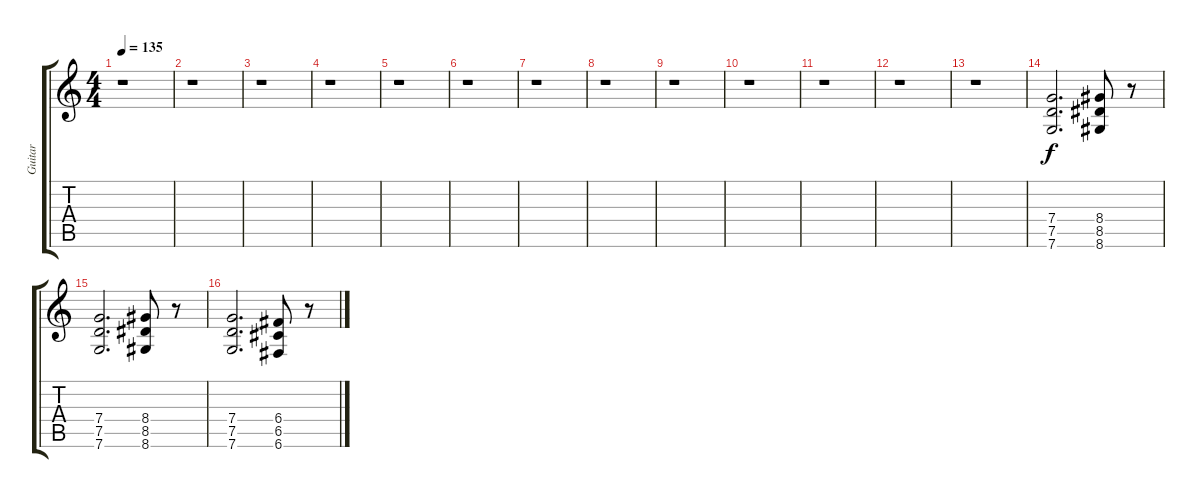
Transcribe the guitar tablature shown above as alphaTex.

\track ("Guitar" "Guitar") {instrument distortionguitar}
\staff {score tabs}
\tuning (D4 A3 F3 C3 G2 C2) {hide}
\ts (4 4)
\tempo 135
\clef g2
\ks c
r.1{dy f} |
r.1 |
r.1 |
r.1 |
r.1 |
r.1 |
r.1 |
r.1 |
r.1 |
r.1 |
r.1 |
r.1 |
r.1 |
(7.4 7.5 7.6).2{d} (8.4 8.5 8.6).8 r.8 |
(7.4 7.5 7.6).2{d} (8.4 8.5 8.6).8 r.8 |
(7.4 7.5 7.6).2{d} (6.4 6.5 6.6).8 r.8
